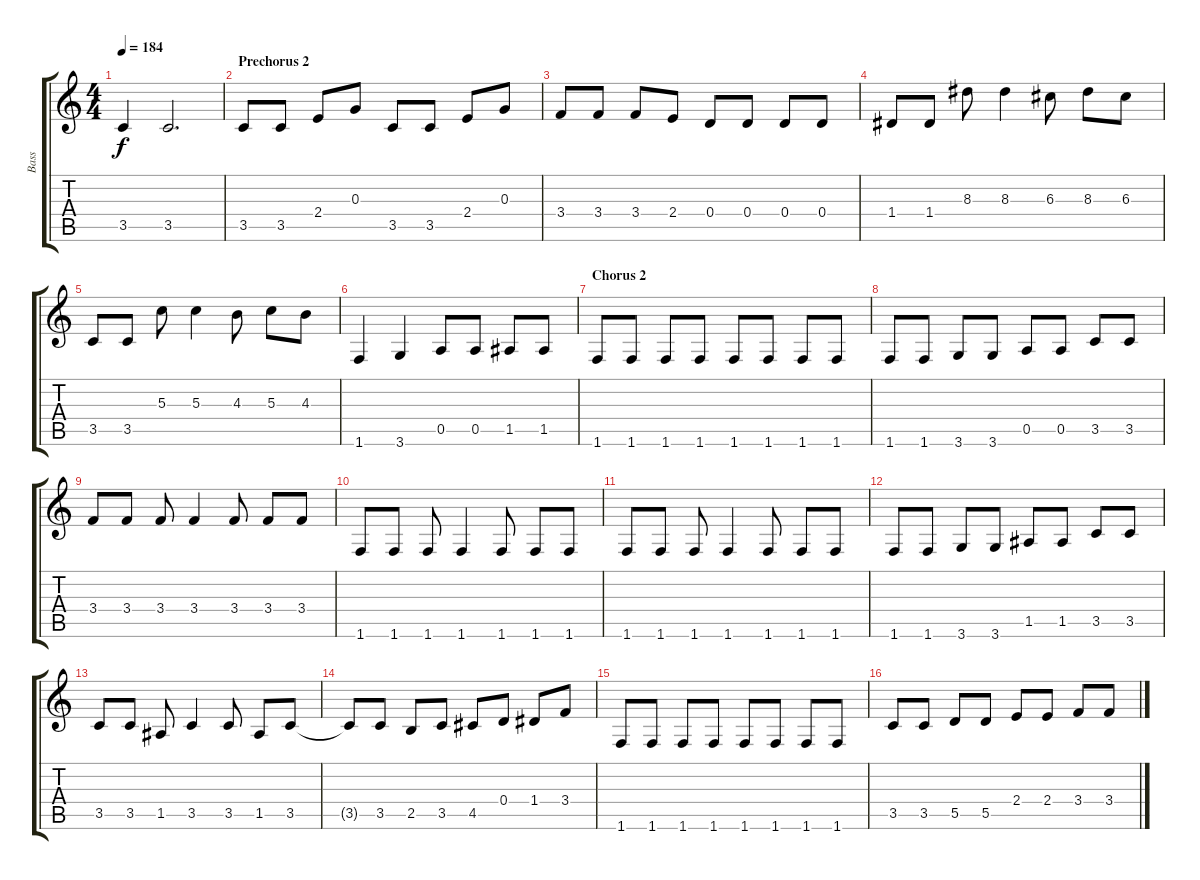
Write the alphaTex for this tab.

\track ("Bass" "Bass") {instrument electricbasspick}
\staff {score tabs}
\tuning (E4 B3 G3 D3 A2 E2) {hide}
\ts (4 4)
\tempo 184
\clef g2
\ks c
3.5.4{dy f} 3.5.2{d} |
\section ("" "Prechorus 2")
3.5.8 3.5.8 2.4.8 0.3.8 3.5.8 3.5.8 2.4.8 0.3.8 |
3.4.8 3.4.8 3.4.8 2.4.8 0.4.8 0.4.8 0.4.8 0.4.8 |
1.4.8 1.4.8 8.3.8 8.3.4 6.3.8 8.3.8 6.3.8 |
3.5.8 3.5.8 5.3.8 5.3.4 4.3.8 5.3.8 4.3.8 |
1.6.4 3.6.4 0.5.8 0.5.8 1.5.8 1.5.8 |
\section ("" "Chorus 2")
1.6.8 1.6.8 1.6.8 1.6.8 1.6.8 1.6.8 1.6.8 1.6.8 |
1.6.8 1.6.8 3.6.8 3.6.8 0.5.8 0.5.8 3.5.8 3.5.8 |
3.4.8 3.4.8 3.4.8 3.4.4 3.4.8 3.4.8 3.4.8 |
1.6.8 1.6.8 1.6.8 1.6.4 1.6.8 1.6.8 1.6.8 |
1.6.8 1.6.8 1.6.8 1.6.4 1.6.8 1.6.8 1.6.8 |
1.6.8 1.6.8 3.6.8 3.6.8 1.5.8 1.5.8 3.5.8 3.5.8 |
3.5.8 3.5.8 1.5.8 3.5.4 3.5.8 1.5.8 3.5.8 |
3.5{t}.8 3.5.8 2.5.8 3.5.8 4.5.8 0.4.8 1.4.8 3.4.8 |
1.6.8 1.6.8 1.6.8 1.6.8 1.6.8 1.6.8 1.6.8 1.6.8 |
3.5.8 3.5.8 5.5.8 5.5.8 2.4.8 2.4.8 3.4.8 3.4.8
